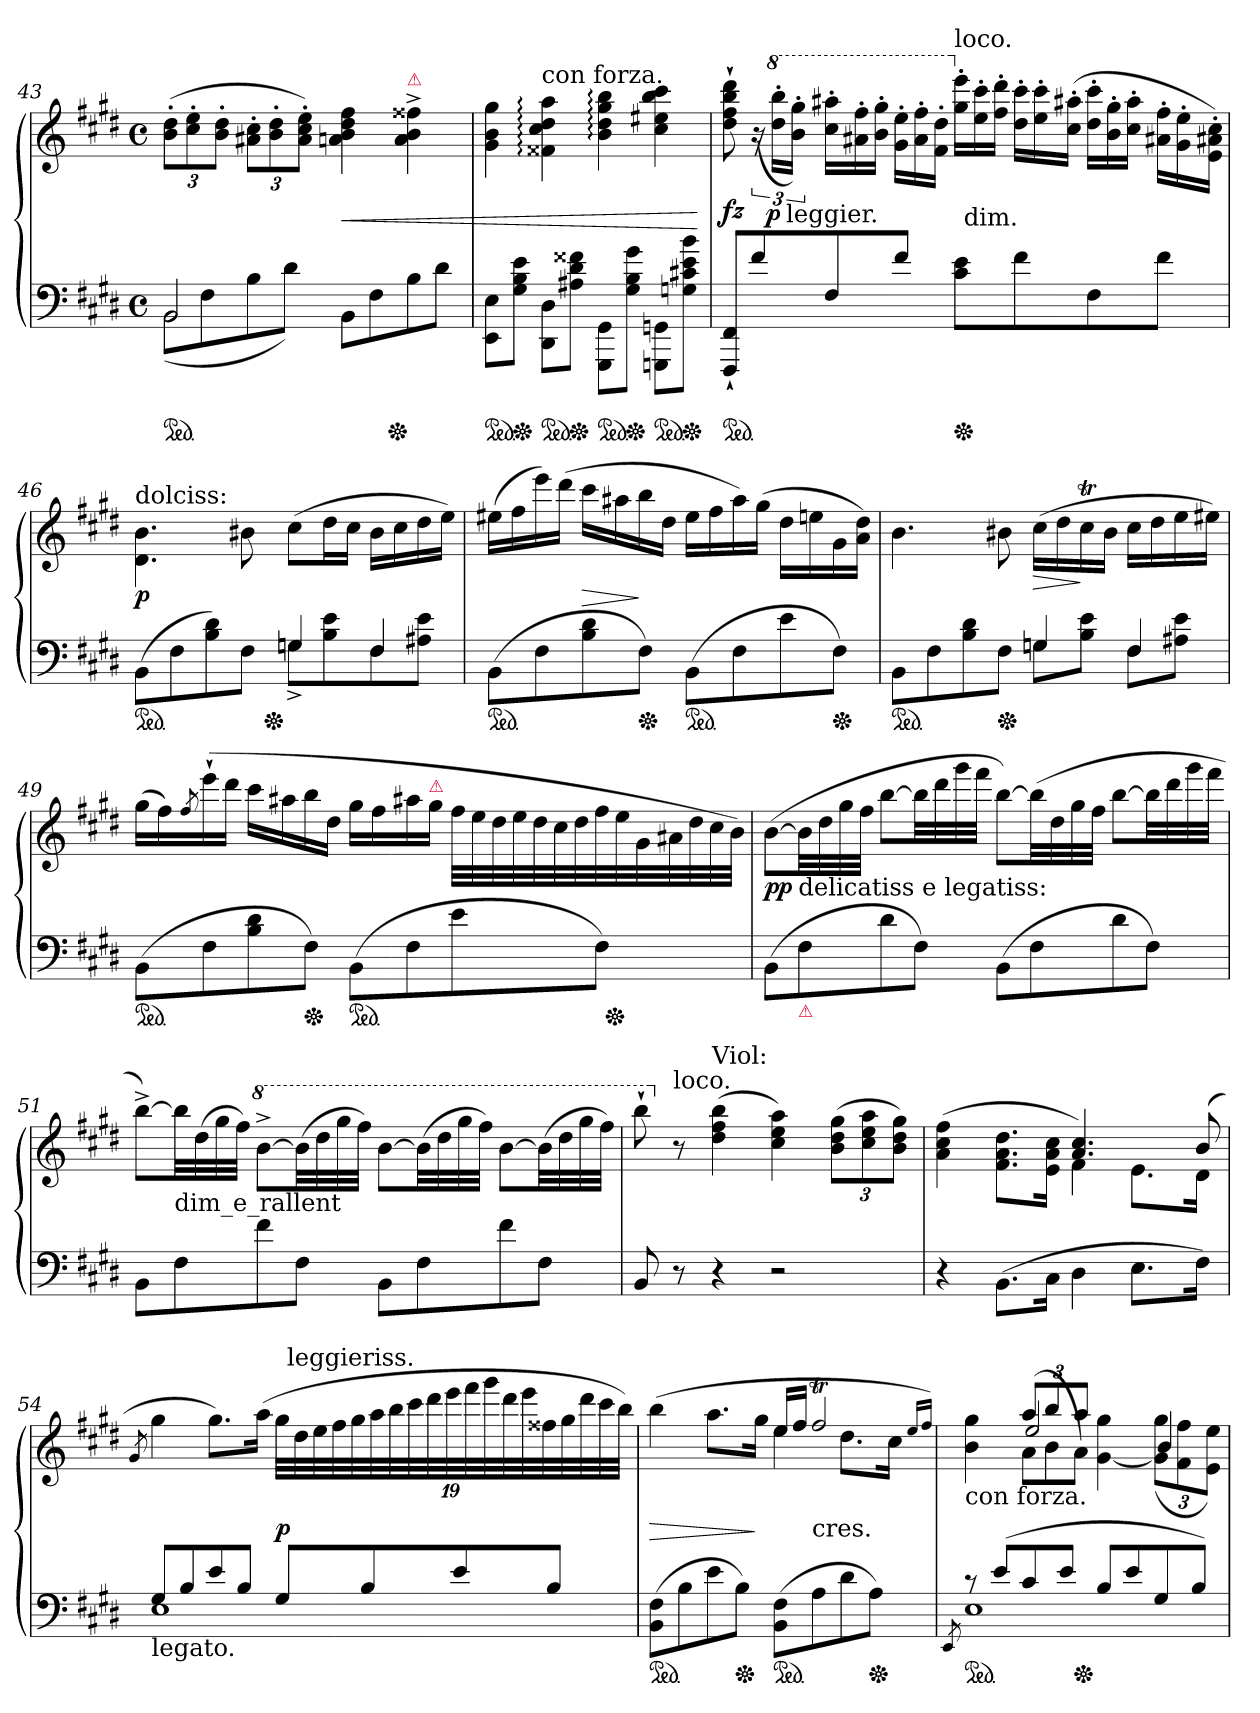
**kern	**kern	**dynam
*part1	*part1	*part1
*staff2	*staff1	*staff1/2
*clefF4	*clefG2	*
*k[f#c#g#d#]	*k[f#c#g#d#]	*
*E:	*E:	*
*M4/4	*M4/4	*
*met(c)	*met(c)	*
=43	=43	=43
*^	*	*
!	!	!LO:TX:c:t=cres.	!
!	!LO:N:vis=2	!	!
*ped	*	*	*
*	*	*^	*
2BB	(>8BB	(>12b' 12dd#'L	2ryy	.
.	.	12cc#' 12ee'	.	.
.	8F#	.	.	.
.	.	12b' 12dd#'J	.	.
.	8B	12a#X' 12cc#'L	.	.
.	.	12b' 12dd#'	.	.
.	8d#J)	.	.	.
.	.	12a#' 12cc#' 12ee'J)	.	.
2ryy	8BBL	4an 4b 4dd# 4ff#	8.ryy	<
.	8F#	.	.	.
*Xped	*	*	*	*
.	.	.	4ryy	.
!	!	!LO:TX:a:color=crimson:t=⚠	!	!
.	8B	4a^ 4b^ 4ff##X^	.	.
.	8d#J	.	.	.
.	.	.	16ryy	.
*v	*v	*	*	*
*	*v	*v	*
=44	=44	=44
*ped	*	*
8EE 8EL	4g# 4b 4gg#	.
*Xped	*	*
8G# 8B 8eJ	.	.
!	!LO:TX:a:t=con forza.	!
*ped	*	*
8DD# 8D#L	4f##X: 4cc#: 4dd#: 4aa:	.
*Xped	*	*
8A#X 8d# 8f##XJ	.	.
*ped	*	*
8GGG#\ 8GG#\L	4b: 4dd#: 4gg#: 4bb:	.
*Xped	*	*
8G# 8B 8g#J	.	.
*ped	*	*
8GGGn 8GGnL	4cc# 4ee#X 4bb 4ccc#	.
*Xped	*	*
8Gn\ 8c#X\ 8e\ 8b\J	.	.
.	.	[
=45	=45	=45
*	*^	*
*ped	*	*	*
8FFF#` 8FF#`L	8dd#` 8ff#` 8bb` 8ddd#`	3ryy	fz
8f#	(>24r	.	.
*	*8va	*	*
.	24ddd#' 24bbb'LL	.	p
!	!LO:TX:b:t=leggier.	!	!
.	24bb' 24ggg#'JJ)	.	.
*	*Xtuplet	*	*
8F#	24ccc#' 24aaa#X'LL	.	.
.	24aa#X' 24fff#'	.	.
.	24bb' 24ggg#'JJ	6ryy	.
8f#J	24gg#' 24eee'LL	.	.
.	24aa#' 24fff#'	.	.
.	24ff#' 24ddd#'JJ	.	.
*	*X8va	*	*
!	!LO:TX:a:t=loco.	!	!
*Xped	*	*	*
8c# 8eL	24gg#' 24eee'LL	48ryy	.
!	!	!LO:TX:c:t=dim.	!
.	.	3ryy	.
.	24ee' 24ccc#'	.	.
.	24ff#' 24ddd#'JJ	.	.
8f#	24dd#' 24ccc#'LL	.	.
.	24ee' 24ccc#'	.	.
.	(>24cc#' 24aa#X'JJ	.	.
8F#	24dd#' 24ccc#'LL	.	.
.	24b' 24gg#'	.	.
.	24cc#' 24aa#'JJ	.	.
.	.	12..ryy	.
8f#J	24a#X' 24ff#'LL	.	.
.	24g#' 24ee'	.	.
.	24e' 24a#X' 24cc#'JJ)	.	.
=46	=46	=46	=46
*^	*	*	*
!	!	!LO:TX:a:t=dolciss&colon;	!	!
*ped	*	*	*	*
2ryy	(>8BBL	4.d#\ 4.b\	4..ryy	p
.	8F#	.	.	.
.	8B 8d#)	.	.	.
.	8F#J	8b#X	.	.
*Xped	*	*	*	*
.	.	.	2ryy	.
4Gn	8Gn^L	(>8cc#L	.	.
.	8B 8e	16dd#L	.	.
.	.	16cc#JJ	.	.
4F#	8F#	16b#LL	.	.
.	.	16cc#	.	.
.	8A#X 8eJ	16dd#	.	.
.	.	16eeJJ)	16ryy	.
*v	*v	*	*	*
*	*v	*v	*
=47	=47	=47
*ped	*	*
(>8BBL	(>16ee#XLL	.
.	16ff#	.
8F#	16eee)	.
.	(>16ddd#JJ	.
8B 8d#	16ccc#LL	>
.	16aa#X	.
*Xped	*	*
8F#J)	16bb	]
.	16dd#JJ	.
*ped	*	*
(>8BBL	16ee#LL	.
.	16ff#	.
8F#	16aa#)	.
.	(>16gg#JJ	.
8e	16dd#LL	.
.	16een	.
*Xped	*	*
8F#J)	16g#	.
.	16a 16dd#JJ)	.
=48	=48	=48
*^	*	*
*ped	*	*	*
8BBL	2ryy	4.b	.
8F#	.	.	.
8B 8d#	.	.	.
*Xped	*	*	*
8F#J	.	8b#X	.
!	!	!	!LO:HP:b
4Gn	8GnL	(>16cc#LL	>
.	.	16dd#	.
.	8B 8eJ	16cc#T	]
.	.	16b#JJ	.
4F#	8F#L	16cc#LL	.
.	.	16dd#	.
.	8A#X 8eJ	16ee	.
.	.	16ee#XJJ)	.
*v	*v	*	*
=49	=49	=49
*ped	*	*
(>8BBL	(>16gg#LL	.
.	16ff#)	.
.	8qff#/	.
8F#	(>16eee`	.
.	16ddd#JJ	.
8B 8d#	16ccc#LL	.
.	16aa#X	.
*Xped	*	*
8F#J)	16bb	.
.	16dd#JJ	.
*ped	*	*
(>8BBL	16gg#LL	.
.	16ff#	.
8F#	16aa#X	.
!	!LO:TX:a:color=crimson:t=⚠	!
.	16gg#JJ	.
8e	56ff#LLL	.
.	56ee	.
.	56dd#	.
.	56ee	.
.	56dd#	.
.	56cc#	.
.	56dd#	.
8F#J)	56ff#	.
*Xped	*	*
.	56ee	.
.	56g#	.
.	56a#X	.
.	56dd#	.
.	56cc#	.
.	56bJJJ)	.
=50	=50	=50
(>8BBL	(>[8bL	pp
!	!LO:TX:b:t=delicatiss e legatiss&colon;	!
!LO:TX:b:color=crimson:t=⚠	!	!
8F#	32bLL]	.
.	32dd#	.
.	32gg#	.
.	32ff#JJJ	.
8d#	[8bbL	.
8F#J)	32bbLL]	.
.	32ddd#	.
.	32ggg#	.
.	32fff#JJJ	.
(>8BBL	[8bbL)	.
8F#	(>32bbLL]	.
.	32dd#	.
.	32gg#	.
.	32ff#JJJ	.
8d#	[8bbL	.
8F#J)	32bbLL]	.
.	32ddd#	.
.	32ggg#	.
.	32fff#JJJ	.
=51	=51	=51
8BBL	[8bb^<L)	.
!	!LO:TX:b:t=dim_e_rallent	!
8F#	32bbLL]	.
.	(>32dd#	.
.	32gg#	.
.	32ff#JJJ)	.
*	*8va	*
8f#	[8bb^<L	.
8F#J	(>32bbLL]	.
.	32ddd#	.
.	32ggg#	.
.	32fff#JJJ)	.
8BBL	[8bbL	.
8F#	(>32bbLL]	.
.	32ddd#	.
.	32ggg#	.
.	32fff#JJJ)	.
8f#	[8bbL	.
8F#J	(>32bbLL]	.
.	32ddd#	.
.	32ggg#	.
.	32fff#JJJ)	.
=52	=52	=52
8BB	8bbb`	.
*	*X8va	*
!	!LO:TX:a:t=loco.	!
8r	8r	.
!	!LO:TX:a:t=Viol&colon;	!
4r	(>4dd#! 4ff#! 4bb!	.
2r	4cc#! 4ee! 4aa!)	.
*	*tuplet	*
.	(>12b!\ 12dd#!\ 12gg#!\L	.
.	12cc#! 12ee! 12aa!	.
.	12b! 12dd#! 12gg#!J)	.
=53	=53	=53
*	*^	*
4r	(>4a! 4cc#! 4ff#!	2ryy	.
(>8.BB!\L	8.f#!\ 8.a!\ 8.dd#!\L	.	.
16C#!Jk	16e! 16a! 16cc#!Jk	.	.
4D#!	4.a! 4.cc#!)	4f#!	.
8.E!\L	.	8.e!\L	.
.	16ryy	.	.
!	!LO:N:vis=8	!	!
16F#!Jk)	(>16b	16d#!Jk	.
*	*v	*v	*
=54	=54	=54
.	8qg#/	.
*^	*	*
!LO:TX:b:t=legato.	!	!	!
8G#L	1E	4gg#	.
8B	.	.	.
8e	.	8.gg#L)	.
8BJ	.	.	.
.	.	(>16aaJk	.
8G#L	.	38gg#LLL	p
!	!	!LO:TX:a:t=leggieriss.	!
.	.	38dd#	.
.	.	38ee	.
.	.	38ff#	.
.	.	38gg#	.
8B	.	.	.
.	.	38aa	.
.	.	38bb	.
.	.	38ccc#	.
.	.	38ddd#	.
.	.	38eee	.
8e	.	.	.
.	.	38fff#	.
.	.	38ggg#	.
.	.	38ddd#	.
.	.	38eee	.
.	.	38ff##X	.
8BJ	.	.	.
.	.	38gg#	.
.	.	38ddd#	.
.	.	38ccc#	.
.	.	38bbJJJ)	.
*v	*v	*	*
=55	=55	=55
*	*^	*
*ped	*	*	*
(>8BB 8F#L	2ryy	(>4bb	>
8B	.	.	.
8e	.	8.aaL	.
*Xped	*	*	*
8BJ)	.	.	.
.	.	16gg#Jk	]
*ped	*	*	*
(>8BB 8F#L	16ee!LL	4ee	.
.	16ff#!JJ	.	.
!	!LO:TX:c:t=cres.	!	!
!	!LO:N:vis=2	!	!
8A	4.ff#T	.	.
8d#	.	8.dd#L	.
*Xped	*	*	*
8AJ)	.	.	.
.	.	16cc#Jk	.
.	.	16qqee/LL	.
.	.	16qqff#/JJ)	.
*	*v	*v	*
=56	=56	=56
*^	*	*
.	8qEE/	.	.
*	*	*^	*
*	*	*	*^	*
!	!	!LO:TX:b:t=con forza.	!	!	!
!LO:TX:b:color=crimson:t=⚠	!	!	!	!	!
*ped	*	*	*	*	*
8rc	1E	4ryy	4ryy	4b 4gg#	.
(<8eL	.	.	.	.	.
*	*	*	*Xtuplet	*	*
8c#	.	(>12aaL	12aL	2ee	.
.	.	12bb	12b	.	.
8eJ	.	.	.	.	.
*Xped	*	*	*	*	*
.	.	12aaJ	12aJ)	.	.
8BL	.	2ryy	[4g# 4gg#	.	.
8e	.	.	.	.	.
*	*	*	*tuplet	*	*
8G#	.	.	(>12g#] 12gg#L	4b	.
.	.	.	12f# 12ff#	.	.
8BJ)	.	.	.	.	.
.	.	.	12e 12eeJ)	.	.
*v	*v	*	*	*	*
*	*v	*v	*v	*
=	=	=
*-	*-	*-
